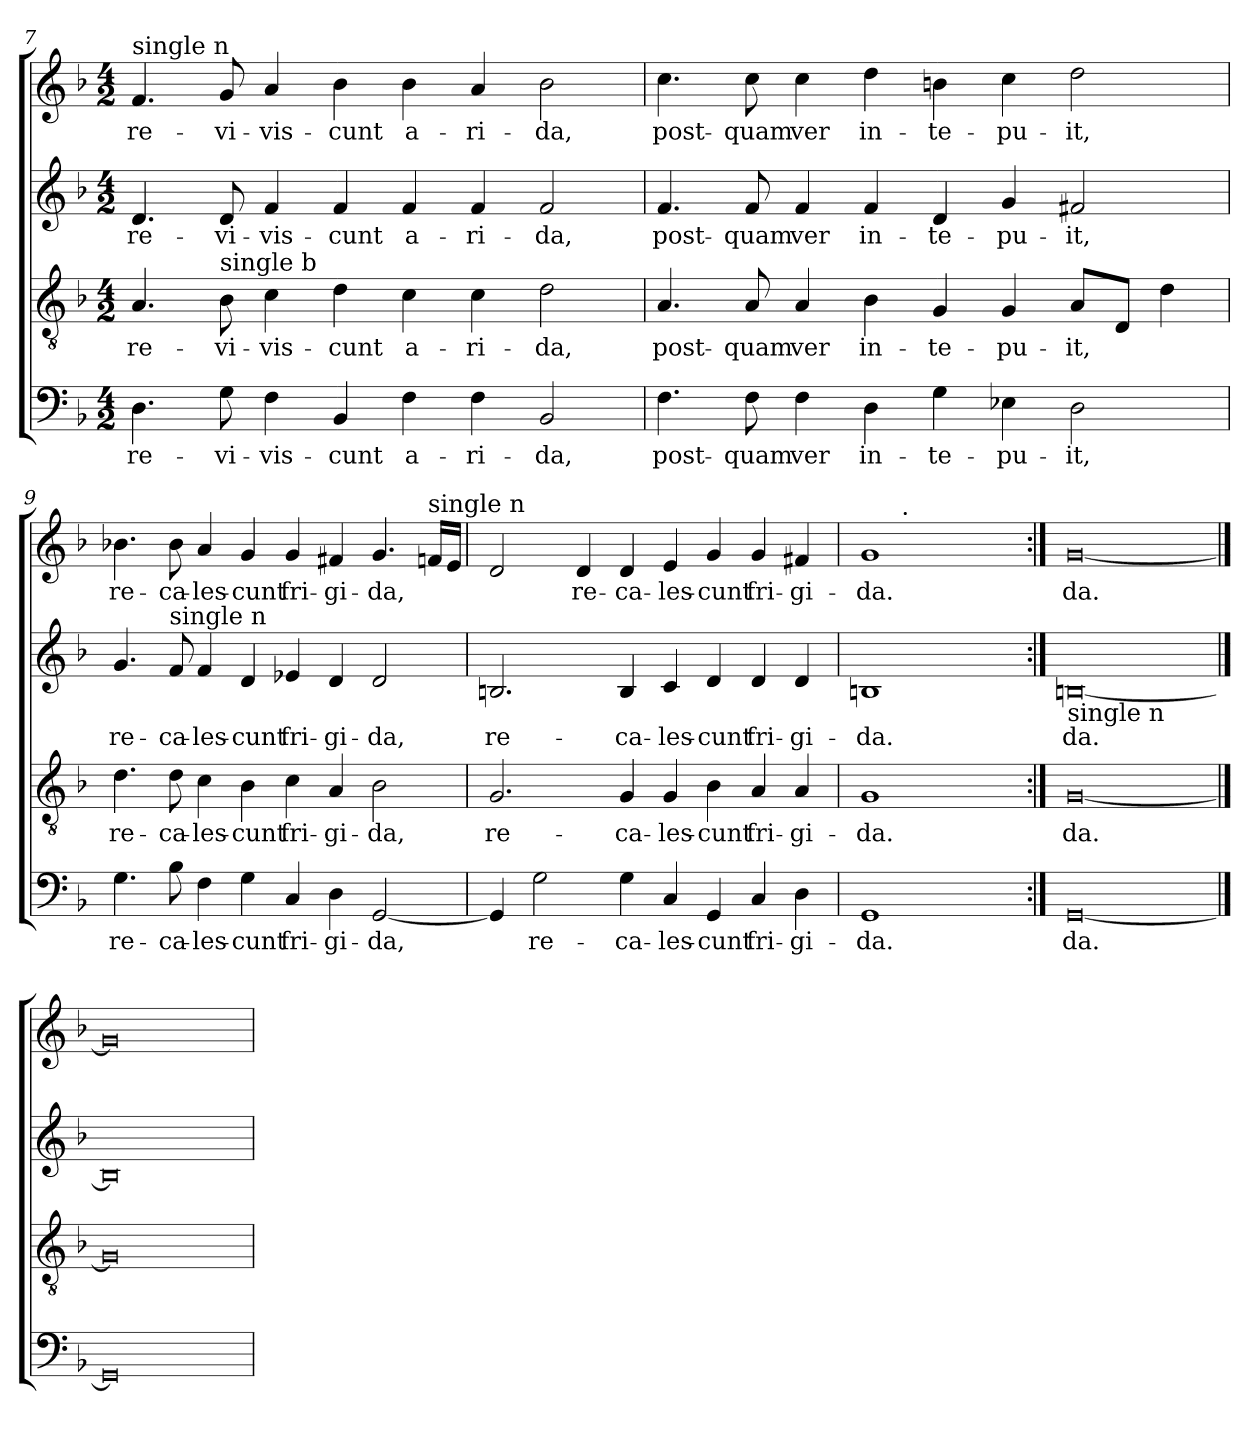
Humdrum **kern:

**kern	**text	**kern	**text	**kern	**text	**kern	**text
*part4	*part4	*part3	*part3	*part2	*part2	*part1	*part1
*staff4	*staff4	*staff3	*staff3	*staff2	*staff2	*staff1	*staff1
*clefF4	*	*clefGv2	*	*clefG2	*	*clefG2	*
*k[b-]	*	*k[b-]	*	*k[b-]	*	*k[b-]	*
*F:	*	*F:	*	*F:	*	*F:	*
*M4/2	*	*M4/2	*	*M4/2	*	*M4/2	*
=7	=7	=7	=7	=7	=7	=7	=7
!	!	!	!	!	!	!LO:TX:a:t=single n	!
!	!LO:LY:b	!	!LO:LY:b	!	!LO:LY:b	!	!LO:LY:b
4.D\	re-	4.A/	re-	4.d/	re-	4.f/	re-
!	!	!LO:TX:a:t=single b	!	!	!	!	!
!	!LO:LY:b	!	!LO:LY:b	!	!LO:LY:b	!	!LO:LY:b
8G\	-vi-	8B-\	-vi-	8d/	-vi-	8g/	-vi-
!	!LO:LY:b	!	!LO:LY:b	!	!LO:LY:b	!	!LO:LY:b
4F\	-vis-	4c\	-vis-	4f/	-vis-	4a/	-vis-
!	!LO:LY:b	!	!LO:LY:b	!	!LO:LY:b	!	!LO:LY:b
4BB-/	-cunt	4d\	-cunt	4f/	-cunt	4b-\	-cunt
!	!LO:LY:b	!	!LO:LY:b	!	!LO:LY:b	!	!LO:LY:b
4F\	a-	4c\	a-	4f/	a-	4b-\	a-
!	!LO:LY:b	!	!LO:LY:b	!	!LO:LY:b	!	!LO:LY:b
4F\	-ri-	4c\	-ri-	4f/	-ri-	4a/	-ri-
!	!LO:LY:b	!	!LO:LY:b	!	!LO:LY:b	!	!LO:LY:b
2BB-/	-da,	2d\	-da,	2f/	-da,	2b-\	-da,
!!LO:PB:g=z
=8	=8	=8	=8	=8	=8	=8	=8
!	!LO:LY:b	!	!LO:LY:b	!	!LO:LY:b	!	!LO:LY:b
4.F\	post-	4.A/	post-	4.f/	post-	4.cc\	post-
!	!LO:LY:b	!	!LO:LY:b	!	!LO:LY:b	!	!LO:LY:b
8F\	-quam	8A/	-quam	8f/	-quam	8cc\	-quam
!	!LO:LY:b	!	!LO:LY:b	!	!LO:LY:b	!	!LO:LY:b
4F\	ver	4A/	ver	4f/	ver	4cc\	ver
!	!LO:LY:b	!	!LO:LY:b	!	!LO:LY:b	!	!LO:LY:b
4D\	in-	4B-\	in-	4f/	in-	4dd\	in-
!	!LO:LY:b	!	!LO:LY:b	!	!LO:LY:b	!	!LO:LY:b
4G\	-te-	4G/	-te-	4d/	-te-	4bn\	-te-
!	!LO:LY:b	!	!LO:LY:b	!	!LO:LY:b	!	!LO:LY:b
4E-X\	-pu-	4G/	-pu-	4g/	-pu-	4cc\	-pu-
!	!LO:LY:b	!	!LO:LY:b	!	!LO:LY:b	!	!LO:LY:b
2D\	-it,	8A/L	-it,	2f#X/	-it,	2dd\	-it,
.	.	8D/J	.	.	.	.	.
.	.	4d\	.	.	.	.	.
=9	=9	=9	=9	=9	=9	=9	=9
!	!LO:LY:b	!	!LO:LY:b	!	!LO:LY:b	!	!LO:LY:b
4.G\	re-	4.d\	re-	4.g/	re-	4.b-X\	re-
!	!	!	!	!LO:TX:a:t=single n	!	!	!
!	!LO:LY:b	!	!LO:LY:b	!	!LO:LY:b	!	!LO:LY:b
8B-\	-ca-	8d\	-ca-	8f/	-ca-	8b-\	-ca-
!	!LO:LY:b	!	!LO:LY:b	!	!LO:LY:b	!	!LO:LY:b
4F\	-les-	4c\	-les-	4f/	-les-	4a/	-les-
!	!LO:LY:b	!	!LO:LY:b	!	!LO:LY:b	!	!LO:LY:b
4G\	-cunt	4B-\	-cunt	4d/	-cunt	4g/	-cunt
!	!LO:LY:b	!	!LO:LY:b	!	!LO:LY:b	!	!LO:LY:b
4C/	fri-	4c\	fri-	4e-X/	fri-	4g/	fri-
!	!LO:LY:b	!	!LO:LY:b	!	!LO:LY:b	!	!LO:LY:b
4D\	-gi-	4A/	-gi-	4d/	-gi-	4f#X/	-gi-
!	!LO:LY:b	!	!LO:LY:b	!	!LO:LY:b	!	!LO:LY:b
[<2GG/	-da,	2B-\	-da,	2d/	-da,	4.g/	-da,
!	!	!	!	!	!	!LO:TX:a:t=single n	!
.	.	.	.	.	.	16f/LL	.
.	.	.	.	.	.	16e/JJ	.
=10	=10	=10	=10	=10	=10	=10	=10
!	!	!	!LO:LY:b	!	!LO:LY:b	!	!
4GG/]	.	2.G/	re-	2.Bn/	re-	2d/	.
!	!LO:LY:b	!	!	!	!	!	!
2G\	re-	.	.	.	.	.	.
!	!	!	!	!	!	!	!LO:LY:b
.	.	.	.	.	.	4d/	re-
!	!LO:LY:b	!	!LO:LY:b	!	!LO:LY:b	!	!LO:LY:b
4G\	-ca-	4G/	-ca-	4B/	-ca-	4d/	-ca-
!	!LO:LY:b	!	!LO:LY:b	!	!LO:LY:b	!	!LO:LY:b
4C/	-les-	4G/	-les-	4c/	-les-	4e/	-les-
!	!LO:LY:b	!	!LO:LY:b	!	!LO:LY:b	!	!LO:LY:b
4GG/	-cunt	4B-\	-cunt	4d/	-cunt	4g/	-cunt
!	!LO:LY:b	!	!LO:LY:b	!	!LO:LY:b	!	!LO:LY:b
4C/	fri-	4A/	fri-	4d/	fri-	4g/	fri-
!	!LO:LY:b	!	!LO:LY:b	!	!LO:LY:b	!	!LO:LY:b
4D\	-gi-	4A/	-gi-	4d/	-gi-	4f#X/	-gi-
=11	=11	=11	=11	=11	=11	=11	=11
!	!LO:LY:b	!	!LO:LY:b	!	!LO:LY:b	!	!LO:LY:b
*	*	*	*	*	*	*^	*
1GG	-da.	1G	-da.	1Bn	-da.	1g	8ryy	-da.
.	.	.	.	.	.	.	32ryy	.
!	!	!	!	!	!	!	!LO:TX:a:t=.	!
.	.	.	.	.	.	.	2ryy	.
.	.	.	.	.	.	.	4ryy	.
.	.	.	.	.	.	.	16.ryy	.
=12:|!	=12:|!	=12:|!	=12:|!	=12:|!	=12:|!	=12:|!	=12:|!	=12:|!
!	!	!	!	!LO:TX:b:t=single n	!	!	!	!
!	!LO:LY:b	!	!LO:LY:b	!	!LO:LY:b	!	!	!LO:LY:b
*	*	*	*	*	*	*v	*v	*
[0GG	da.	[0G	da.	[0B	da.	[0g	da.
==13	==13	==13	==13	==13	==13	==13	==13
0GG]	.	0G]	.	0B]	.	0g]	.
=	=	=	=	=	=	=	=
*-	*-	*-	*-	*-	*-	*-	*-
